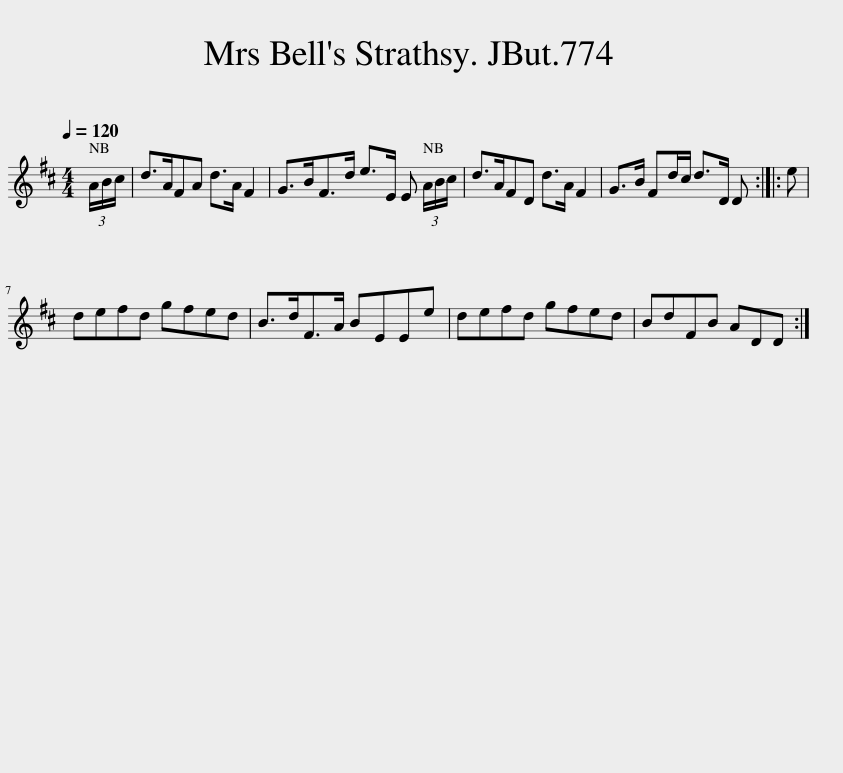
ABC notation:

X:1
L:1/8
Q:1/4=120
M:4/4
I:linebreak $
K:D
V:1 treble
V:1
 (3A/B/c/ | d>AFA d>A F2 | G>BF>d e>E E (3A/B/c/ | d>AFD d>A F2 | G>B Fd/c/ d>D D :: %5
 e |$ defd gfed | B>dF>A BEEe | defd gfed | BdFB ADD :| %10
